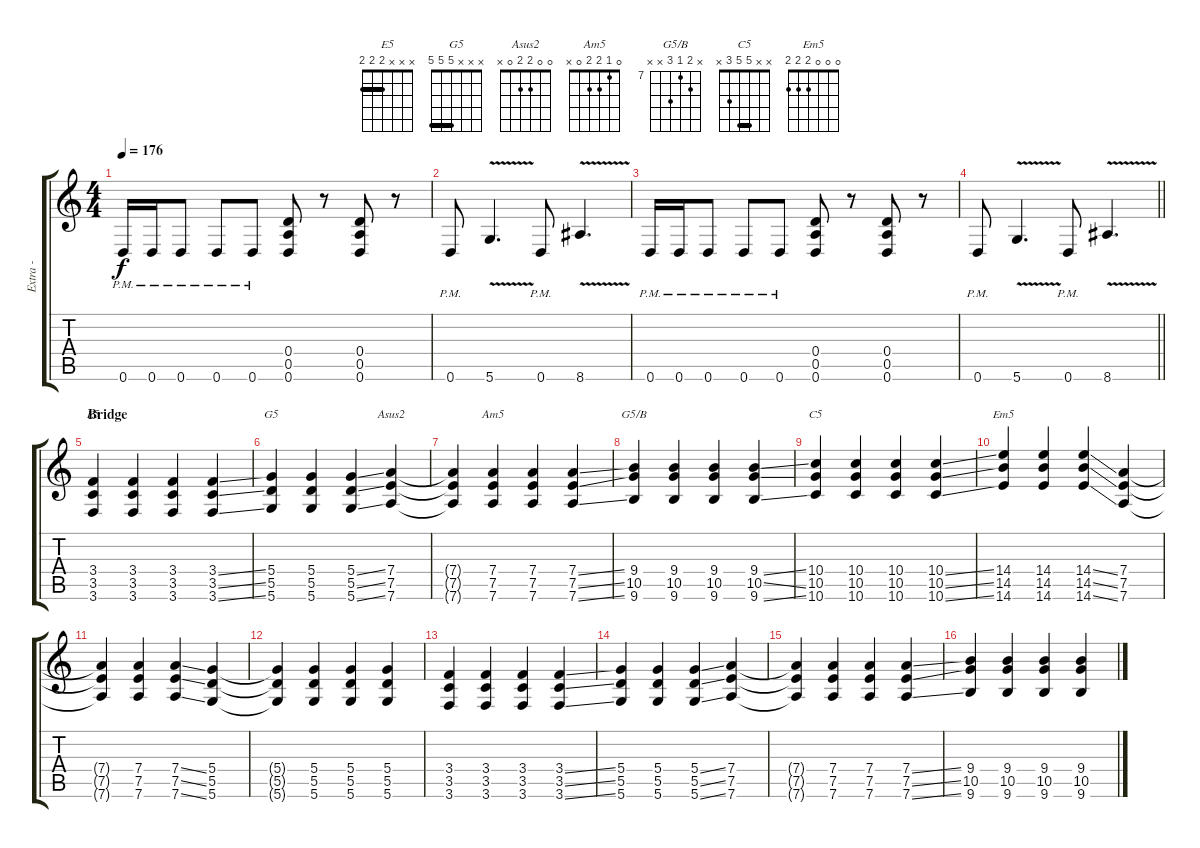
\track ("   Extra - Rhythm" "   Extra -") {instrument overdrivenguitar}
\staff {score tabs}
\tuning (E4 B3 G3 D3 A2 D2) {hide}
\chord ("E5" x x x 2 2 2) {barre 2}
\chord ("G5" x x x 5 5 5) {barre 5}
\chord ("Asus2" 0 0 2 2 0 x)
\chord ("Am5" 0 1 2 2 0 x)
\chord ("G5/B" x 8 7 9 x x) {firstfret 7}
\chord ("C5" x x 5 5 3 x) {barre 5}
\chord ("Em5" 0 0 0 2 2 2)
\ts (4 4)
\tempo 176
\clef g2
\ks c
0.6{pm}.16{dy f} 0.6{pm}.16 0.6{pm}.8 0.6{pm}.8 0.6{pm}.8 (0.4 0.5 0.6).8 r.8 (0.4 0.5 0.6).8 r.8 |
0.6{pm}.8 5.6{v}.4{d} 0.6{pm}.8 8.6{v}.4{d} |
0.6{pm}.16 0.6{pm}.16 0.6{pm}.8 0.6{pm}.8 0.6{pm}.8 (0.4 0.5 0.6).8 r.8 (0.4 0.5 0.6).8 r.8 |
\barLineRight lightlight
0.6{pm}.8 5.6{v}.4{d} 0.6{pm}.8 8.6{v}.4{d} |
\section ("" "Bridge")
(3.4 3.5 3.6).4{ch "E5"} (3.4 3.5 3.6).4 (3.4 3.5 3.6).4 (3.4{ss} 3.5{ss} 3.6{ss}).4 |
(5.4 5.5 5.6).4{ch "G5"} (5.4 5.5 5.6).4 (5.4{ss} 5.5{ss} 5.6{ss}).4 (7.4 7.5 7.6).4{ch "Asus2"} |
(7.4{t} 7.5{t} 7.6{t}).4 (7.4 7.5 7.6).4{ch "Am5"} (7.4 7.5 7.6).4 (7.4{ss} 7.5{ss} 7.6{ss}).4 |
(9.4 10.5 9.6).4{ch "G5/B"} (9.4 10.5 9.6).4 (9.4 10.5 9.6).4 (9.4{ss} 10.5{ss} 9.6{ss}).4 |
(10.4 10.5 10.6).4{ch "C5"} (10.4 10.5 10.6).4 (10.4 10.5 10.6).4 (10.4{ss} 10.5{ss} 10.6{ss}).4 |
(14.4 14.5 14.6).4{ch "Em5"} (14.4 14.5 14.6).4 (14.4{ss} 14.5{ss} 14.6{ss}).4 (7.4 7.5 7.6).4 |
(7.4{t} 7.5{t} 7.6{t}).4 (7.4 7.5 7.6).4 (7.4{ss} 7.5{ss} 7.6{ss}).4 (5.4 5.5 5.6).4 |
(5.4{t} 5.5{t} 5.6{t}).4 (5.4 5.5 5.6).4 (5.4 5.5 5.6).4 (5.4 5.5 5.6).4 |
(3.4 3.5 3.6).4 (3.4 3.5 3.6).4 (3.4 3.5 3.6).4 (3.4{ss} 3.5{ss} 3.6{ss}).4 |
(5.4 5.5 5.6).4 (5.4 5.5 5.6).4 (5.4{ss} 5.5{ss} 5.6{ss}).4 (7.4 7.5 7.6).4 |
(7.4{t} 7.5{t} 7.6{t}).4 (7.4 7.5 7.6).4 (7.4 7.5 7.6).4 (7.4{ss} 7.5{ss} 7.6{ss}).4 |
(9.4 10.5 9.6).4 (9.4 10.5 9.6).4 (9.4 10.5 9.6).4 (9.4{ss} 10.5{ss} 9.6{ss}).4
